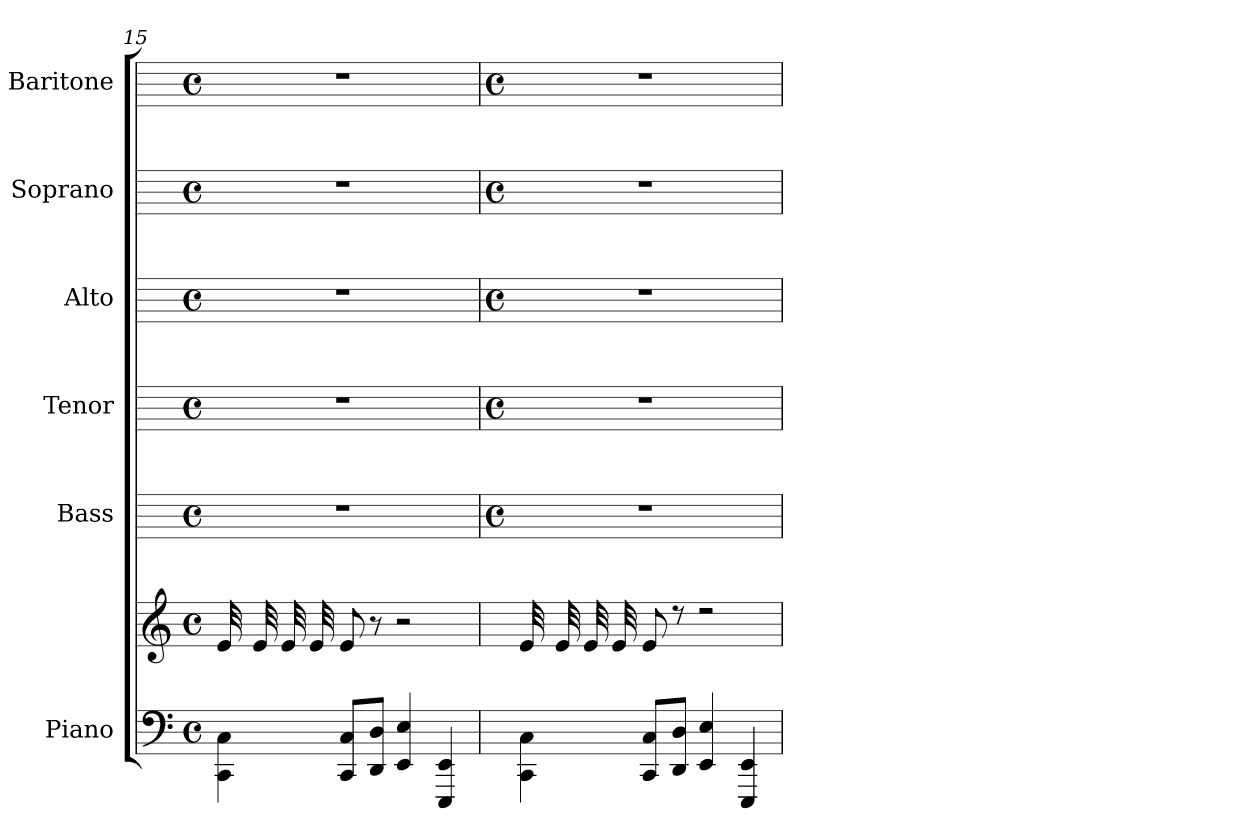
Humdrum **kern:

**kern	**kern	**kern	**kern	**kern	**kern	**kern
*part6	*part6	*part5	*part4	*part3	*part2	*part1
*staff7	*staff6	*staff5	*staff4	*staff3	*staff2	*staff1
*I"Piano	*	*I"Bass	*I"Tenor	*I"Alto	*I"Soprano	*I"Baritone
*	*	*I'B	*I'T	*I'A	*I'S	*
*clefF4	*clefG2	*	*	*	*	*
*k[]	*k[]	*	*	*	*	*
*C:	*C:	*	*	*	*	*
*M4/4	*M4/4	*M4/4	*M4/4	*M4/4	*M4/4	*M4/4
*met(c)	*met(c)	*met(c)	*met(c)	*met(c)	*met(c)	*met(c)
=15	=15	=15	=15	=15	=15	=15
*^	*	*	*	*	*	*
32ryy	4CC 4C	32eLLL	1r	1r	1r	1r	1r
32E	.	32ryy	.	.	.	.	.
32ryy	.	32e	.	.	.	.	.
32E	.	32ryy	.	.	.	.	.
32ryy	.	32e	.	.	.	.	.
32E	.	32ryy	.	.	.	.	.
32ryy	.	32e	.	.	.	.	.
32EJJJ	.	32ryy	.	.	.	.	.
2.ryy	8CC 8CL	8e	.	.	.	.	.
.	8DD 8DJ	8r	.	.	.	.	.
.	4EE 4E	2r	.	.	.	.	.
.	4EEE 4EE	.	.	.	.	.	.
!!LO:LB:g=z
=16	=16	=16	=16	=16	=16	=16	=16
*	*	*	*M4/4	*M4/4	*M4/4	*M4/4	*M4/4
*	*	*	*met(c)	*met(c)	*met(c)	*met(c)	*met(c)
*	*	*^	*	*	*	*	*
32ryy	4CC 4C	32eLLL	1ryy	1r	1r	1r	1r	1r
32E	.	32ryy	.	.	.	.	.	.
32ryy	.	32e	.	.	.	.	.	.
32E	.	32ryy	.	.	.	.	.	.
32ryy	.	32e	.	.	.	.	.	.
32E	.	32ryy	.	.	.	.	.	.
32ryy	.	32e	.	.	.	.	.	.
32EJJJ	.	32ryy	.	.	.	.	.	.
2.ryy	8CC 8CL	8e	.	.	.	.	.	.
.	8DD 8DJ	8r	.	.	.	.	.	.
.	4EE 4E	2r	.	.	.	.	.	.
.	4EEE 4EE	.	.	.	.	.	.	.
*v	*v	*	*	*	*	*	*	*
*	*v	*v	*	*	*	*	*
=	=	=	=	=	=	=
*-	*-	*-	*-	*-	*-	*-
